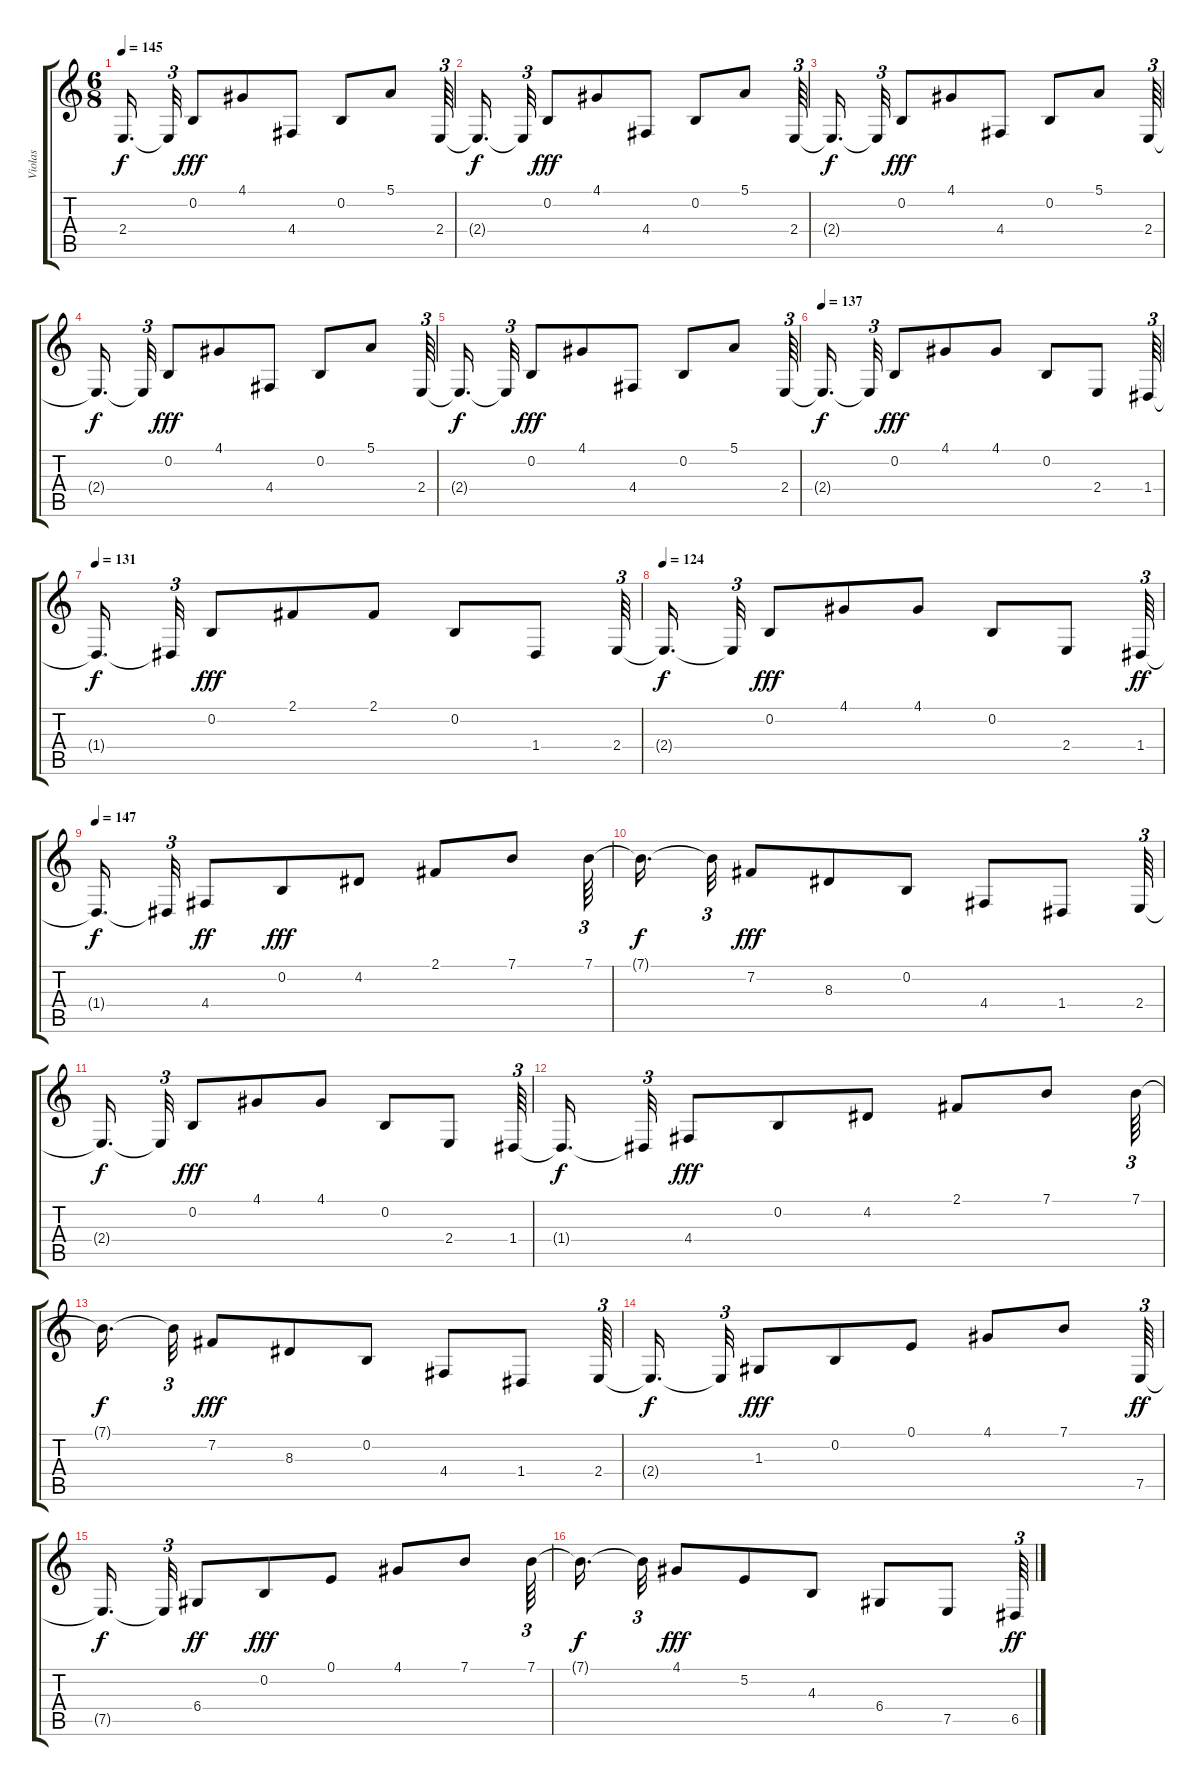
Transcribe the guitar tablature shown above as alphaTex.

\track ("Violas" "Violas") {instrument pizzicatostrings}
\staff {score tabs}
\tuning (E4 B3 G3 D3 A2 E2) {hide}
\ts (6 8)
\tempo 145
\clef g2
\ks c
2.4{t}.16{d dy f} 2.4{t}.32{tu (3 2)} 0.2.8{dy fff} 4.1.8 4.4.8 0.2.8 5.1.8 2.4.64{tu (3 2)} |
2.4{t}.16{d dy f} 2.4{t}.32{tu (3 2)} 0.2.8{dy fff} 4.1.8 4.4.8 0.2.8 5.1.8 2.4.64{tu (3 2)} |
2.4{t}.16{d dy f} 2.4{t}.32{tu (3 2)} 0.2.8{dy fff} 4.1.8 4.4.8 0.2.8 5.1.8 2.4.64{tu (3 2)} |
2.4{t}.16{d dy f} 2.4{t}.32{tu (3 2)} 0.2.8{dy fff} 4.1.8 4.4.8 0.2.8 5.1.8 2.4.64{tu (3 2)} |
2.4{t}.16{d dy f} 2.4{t}.32{tu (3 2)} 0.2.8{dy fff} 4.1.8 4.4.8 0.2.8 5.1.8 2.4.64{tu (3 2)} |
\tempo 137
2.4{t}.16{d dy f} 2.4{t}.32{tu (3 2)} 0.2.8{dy fff} 4.1.8 4.1.8 0.2.8 2.4.8 1.4.64{tu (3 2)} |
\tempo 131
1.4{t}.16{d dy f} 1.4{t}.32{tu (3 2)} 0.2.8{dy fff} 2.1.8 2.1.8 0.2.8 1.4.8 2.4.64{tu (3 2)} |
\tempo 124
2.4{t}.16{d dy f} 2.4{t}.32{tu (3 2)} 0.2.8{dy fff} 4.1.8 4.1.8 0.2.8 2.4.8 1.4.64{tu (3 2) dy ff} |
\tempo 147
1.4{t}.16{d dy f} 1.4{t}.32{tu (3 2)} 4.4.8{dy ff} 0.2.8{dy fff} 4.2.8 2.1.8 7.1.8 7.1.64{tu (3 2)} |
7.1{t}.16{d dy f} 7.1{t}.32{tu (3 2)} 7.2.8{dy fff} 8.3.8 0.2.8 4.4.8 1.4.8 2.4.64{tu (3 2)} |
2.4{t}.16{d dy f} 2.4{t}.32{tu (3 2)} 0.2.8{dy fff} 4.1.8 4.1.8 0.2.8 2.4.8 1.4.64{tu (3 2)} |
1.4{t}.16{d dy f} 1.4{t}.32{tu (3 2)} 4.4.8{dy fff} 0.2.8 4.2.8 2.1.8 7.1.8 7.1.64{tu (3 2)} |
7.1{t}.16{d dy f} 7.1{t}.32{tu (3 2)} 7.2.8{dy fff} 8.3.8 0.2.8 4.4.8 1.4.8 2.4.64{tu (3 2)} |
2.4{t}.16{d dy f} 2.4{t}.32{tu (3 2)} 1.3.8{dy fff} 0.2.8 0.1.8 4.1.8 7.1.8 7.5.64{tu (3 2) dy ff} |
7.5{t}.16{d dy f} 7.5{t}.32{tu (3 2)} 6.4.8{dy ff} 0.2.8{dy fff} 0.1.8 4.1.8 7.1.8 7.1.64{tu (3 2)} |
7.1{t}.16{d dy f} 7.1{t}.32{tu (3 2)} 4.1.8{dy fff} 5.2.8 4.3.8 6.4.8 7.5.8 6.5.64{tu (3 2) dy ff}
